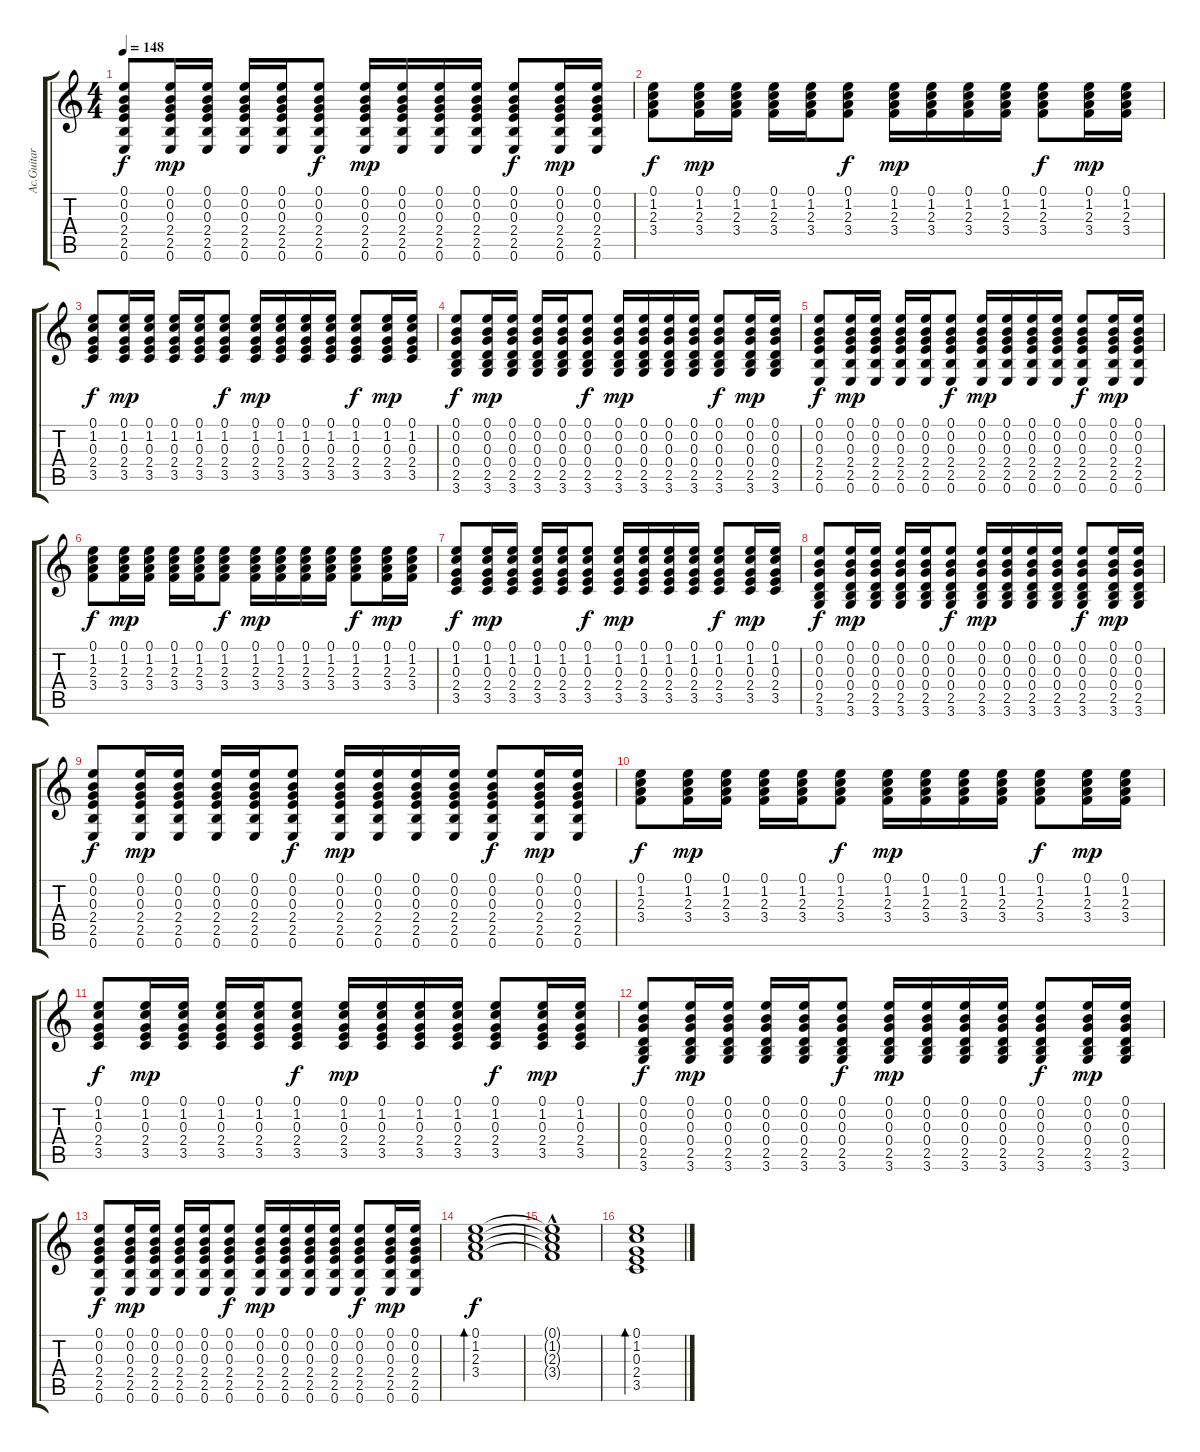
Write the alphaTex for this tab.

\track ("Ac.Guitar" "Ac.Guitar") {instrument acousticguitarsteel}
\staff {score tabs}
\tuning (E4 B3 G3 D3 A2 E2) {hide}
\ts (4 4)
\tempo 148
\clef g2
\ks c
(0.1 0.2 0.3 2.4 2.5 0.6).8{dy f} (0.1 0.2 0.3 2.4 2.5 0.6).16{dy mp} (0.1 0.2 0.3 2.4 2.5 0.6).16 (0.1 0.2 0.3 2.4 2.5 0.6).16 (0.1 0.2 0.3 2.4 2.5 0.6).16 (0.1 0.2 0.3 2.4 2.5 0.6).8{dy f} (0.1 0.2 0.3 2.4 2.5 0.6).16{dy mp} (0.1 0.2 0.3 2.4 2.5 0.6).16 (0.1 0.2 0.3 2.4 2.5 0.6).16 (0.1 0.2 0.3 2.4 2.5 0.6).16 (0.1 0.2 0.3 2.4 2.5 0.6).8{dy f} (0.1 0.2 0.3 2.4 2.5 0.6).16{dy mp} (0.1 0.2 0.3 2.4 2.5 0.6).16 |
(0.1 1.2 2.3 3.4).8{dy f} (0.1 1.2 2.3 3.4).16{dy mp} (0.1 1.2 2.3 3.4).16 (0.1 1.2 2.3 3.4).16 (0.1 1.2 2.3 3.4).16 (0.1 1.2 2.3 3.4).8{dy f} (0.1 1.2 2.3 3.4).16{dy mp} (0.1 1.2 2.3 3.4).16 (0.1 1.2 2.3 3.4).16 (0.1 1.2 2.3 3.4).16 (0.1 1.2 2.3 3.4).8{dy f} (0.1 1.2 2.3 3.4).16{dy mp} (0.1 1.2 2.3 3.4).16 |
(0.1 1.2 0.3 2.4 3.5).8{dy f} (0.1 1.2 0.3 2.4 3.5).16{dy mp} (0.1 1.2 0.3 2.4 3.5).16 (0.1 1.2 0.3 2.4 3.5).16 (0.1 1.2 0.3 2.4 3.5).16 (0.1 1.2 0.3 2.4 3.5).8{dy f} (0.1 1.2 0.3 2.4 3.5).16{dy mp} (0.1 1.2 0.3 2.4 3.5).16 (0.1 1.2 0.3 2.4 3.5).16 (0.1 1.2 0.3 2.4 3.5).16 (0.1 1.2 0.3 2.4 3.5).8{dy f} (0.1 1.2 0.3 2.4 3.5).16{dy mp} (0.1 1.2 0.3 2.4 3.5).16 |
(0.1 0.2 0.3 0.4 2.5 3.6).8{dy f} (0.1 0.2 0.3 0.4 2.5 3.6).16{dy mp} (0.1 0.2 0.3 0.4 2.5 3.6).16 (0.1 0.2 0.3 0.4 2.5 3.6).16 (0.1 0.2 0.3 0.4 2.5 3.6).16 (0.1 0.2 0.3 0.4 2.5 3.6).8{dy f} (0.1 0.2 0.3 0.4 2.5 3.6).16{dy mp} (0.1 0.2 0.3 0.4 2.5 3.6).16 (0.1 0.2 0.3 0.4 2.5 3.6).16 (0.1 0.2 0.3 0.4 2.5 3.6).16 (0.1 0.2 0.3 0.4 2.5 3.6).8{dy f} (0.1 0.2 0.3 0.4 2.5 3.6).16{dy mp} (0.1 0.2 0.3 0.4 2.5 3.6).16 |
(0.1 0.2 0.3 2.4 2.5 0.6).8{dy f} (0.1 0.2 0.3 2.4 2.5 0.6).16{dy mp} (0.1 0.2 0.3 2.4 2.5 0.6).16 (0.1 0.2 0.3 2.4 2.5 0.6).16 (0.1 0.2 0.3 2.4 2.5 0.6).16 (0.1 0.2 0.3 2.4 2.5 0.6).8{dy f} (0.1 0.2 0.3 2.4 2.5 0.6).16{dy mp} (0.1 0.2 0.3 2.4 2.5 0.6).16 (0.1 0.2 0.3 2.4 2.5 0.6).16 (0.1 0.2 0.3 2.4 2.5 0.6).16 (0.1 0.2 0.3 2.4 2.5 0.6).8{dy f} (0.1 0.2 0.3 2.4 2.5 0.6).16{dy mp} (0.1 0.2 0.3 2.4 2.5 0.6).16 |
(0.1 1.2 2.3 3.4).8{dy f} (0.1 1.2 2.3 3.4).16{dy mp} (0.1 1.2 2.3 3.4).16 (0.1 1.2 2.3 3.4).16 (0.1 1.2 2.3 3.4).16 (0.1 1.2 2.3 3.4).8{dy f} (0.1 1.2 2.3 3.4).16{dy mp} (0.1 1.2 2.3 3.4).16 (0.1 1.2 2.3 3.4).16 (0.1 1.2 2.3 3.4).16 (0.1 1.2 2.3 3.4).8{dy f} (0.1 1.2 2.3 3.4).16{dy mp} (0.1 1.2 2.3 3.4).16 |
(0.1 1.2 0.3 2.4 3.5).8{dy f} (0.1 1.2 0.3 2.4 3.5).16{dy mp} (0.1 1.2 0.3 2.4 3.5).16 (0.1 1.2 0.3 2.4 3.5).16 (0.1 1.2 0.3 2.4 3.5).16 (0.1 1.2 0.3 2.4 3.5).8{dy f} (0.1 1.2 0.3 2.4 3.5).16{dy mp} (0.1 1.2 0.3 2.4 3.5).16 (0.1 1.2 0.3 2.4 3.5).16 (0.1 1.2 0.3 2.4 3.5).16 (0.1 1.2 0.3 2.4 3.5).8{dy f} (0.1 1.2 0.3 2.4 3.5).16{dy mp} (0.1 1.2 0.3 2.4 3.5).16 |
(0.1 0.2 0.3 0.4 2.5 3.6).8{dy f} (0.1 0.2 0.3 0.4 2.5 3.6).16{dy mp} (0.1 0.2 0.3 0.4 2.5 3.6).16 (0.1 0.2 0.3 0.4 2.5 3.6).16 (0.1 0.2 0.3 0.4 2.5 3.6).16 (0.1 0.2 0.3 0.4 2.5 3.6).8{dy f} (0.1 0.2 0.3 0.4 2.5 3.6).16{dy mp} (0.1 0.2 0.3 0.4 2.5 3.6).16 (0.1 0.2 0.3 0.4 2.5 3.6).16 (0.1 0.2 0.3 0.4 2.5 3.6).16 (0.1 0.2 0.3 0.4 2.5 3.6).8{dy f} (0.1 0.2 0.3 0.4 2.5 3.6).16{dy mp} (0.1 0.2 0.3 0.4 2.5 3.6).16 |
(0.1 0.2 0.3 2.4 2.5 0.6).8{dy f} (0.1 0.2 0.3 2.4 2.5 0.6).16{dy mp} (0.1 0.2 0.3 2.4 2.5 0.6).16 (0.1 0.2 0.3 2.4 2.5 0.6).16 (0.1 0.2 0.3 2.4 2.5 0.6).16 (0.1 0.2 0.3 2.4 2.5 0.6).8{dy f} (0.1 0.2 0.3 2.4 2.5 0.6).16{dy mp} (0.1 0.2 0.3 2.4 2.5 0.6).16 (0.1 0.2 0.3 2.4 2.5 0.6).16 (0.1 0.2 0.3 2.4 2.5 0.6).16 (0.1 0.2 0.3 2.4 2.5 0.6).8{dy f} (0.1 0.2 0.3 2.4 2.5 0.6).16{dy mp} (0.1 0.2 0.3 2.4 2.5 0.6).16 |
(0.1 1.2 2.3 3.4).8{dy f} (0.1 1.2 2.3 3.4).16{dy mp} (0.1 1.2 2.3 3.4).16 (0.1 1.2 2.3 3.4).16 (0.1 1.2 2.3 3.4).16 (0.1 1.2 2.3 3.4).8{dy f} (0.1 1.2 2.3 3.4).16{dy mp} (0.1 1.2 2.3 3.4).16 (0.1 1.2 2.3 3.4).16 (0.1 1.2 2.3 3.4).16 (0.1 1.2 2.3 3.4).8{dy f} (0.1 1.2 2.3 3.4).16{dy mp} (0.1 1.2 2.3 3.4).16 |
(0.1 1.2 0.3 2.4 3.5).8{dy f} (0.1 1.2 0.3 2.4 3.5).16{dy mp} (0.1 1.2 0.3 2.4 3.5).16 (0.1 1.2 0.3 2.4 3.5).16 (0.1 1.2 0.3 2.4 3.5).16 (0.1 1.2 0.3 2.4 3.5).8{dy f} (0.1 1.2 0.3 2.4 3.5).16{dy mp} (0.1 1.2 0.3 2.4 3.5).16 (0.1 1.2 0.3 2.4 3.5).16 (0.1 1.2 0.3 2.4 3.5).16 (0.1 1.2 0.3 2.4 3.5).8{dy f} (0.1 1.2 0.3 2.4 3.5).16{dy mp} (0.1 1.2 0.3 2.4 3.5).16 |
(0.1 0.2 0.3 0.4 2.5 3.6).8{dy f} (0.1 0.2 0.3 0.4 2.5 3.6).16{dy mp} (0.1 0.2 0.3 0.4 2.5 3.6).16 (0.1 0.2 0.3 0.4 2.5 3.6).16 (0.1 0.2 0.3 0.4 2.5 3.6).16 (0.1 0.2 0.3 0.4 2.5 3.6).8{dy f} (0.1 0.2 0.3 0.4 2.5 3.6).16{dy mp} (0.1 0.2 0.3 0.4 2.5 3.6).16 (0.1 0.2 0.3 0.4 2.5 3.6).16 (0.1 0.2 0.3 0.4 2.5 3.6).16 (0.1 0.2 0.3 0.4 2.5 3.6).8{dy f} (0.1 0.2 0.3 0.4 2.5 3.6).16{dy mp} (0.1 0.2 0.3 0.4 2.5 3.6).16 |
(0.1 0.2 0.3 2.4 2.5 0.6).8{dy f} (0.1 0.2 0.3 2.4 2.5 0.6).16{dy mp} (0.1 0.2 0.3 2.4 2.5 0.6).16 (0.1 0.2 0.3 2.4 2.5 0.6).16 (0.1 0.2 0.3 2.4 2.5 0.6).16 (0.1 0.2 0.3 2.4 2.5 0.6).8{dy f} (0.1 0.2 0.3 2.4 2.5 0.6).16{dy mp} (0.1 0.2 0.3 2.4 2.5 0.6).16 (0.1 0.2 0.3 2.4 2.5 0.6).16 (0.1 0.2 0.3 2.4 2.5 0.6).16 (0.1 0.2 0.3 2.4 2.5 0.6).8{dy f} (0.1 0.2 0.3 2.4 2.5 0.6).16{dy mp} (0.1 0.2 0.3 2.4 2.5 0.6).16 |
(0.1 1.2 2.3 3.4).1{bd 120 dy f} |
(0.1{t} 1.2{hac t} 2.3{t} 3.4{t}).1 |
(0.1 1.2 0.3 2.4 3.5).1{bd 120}
